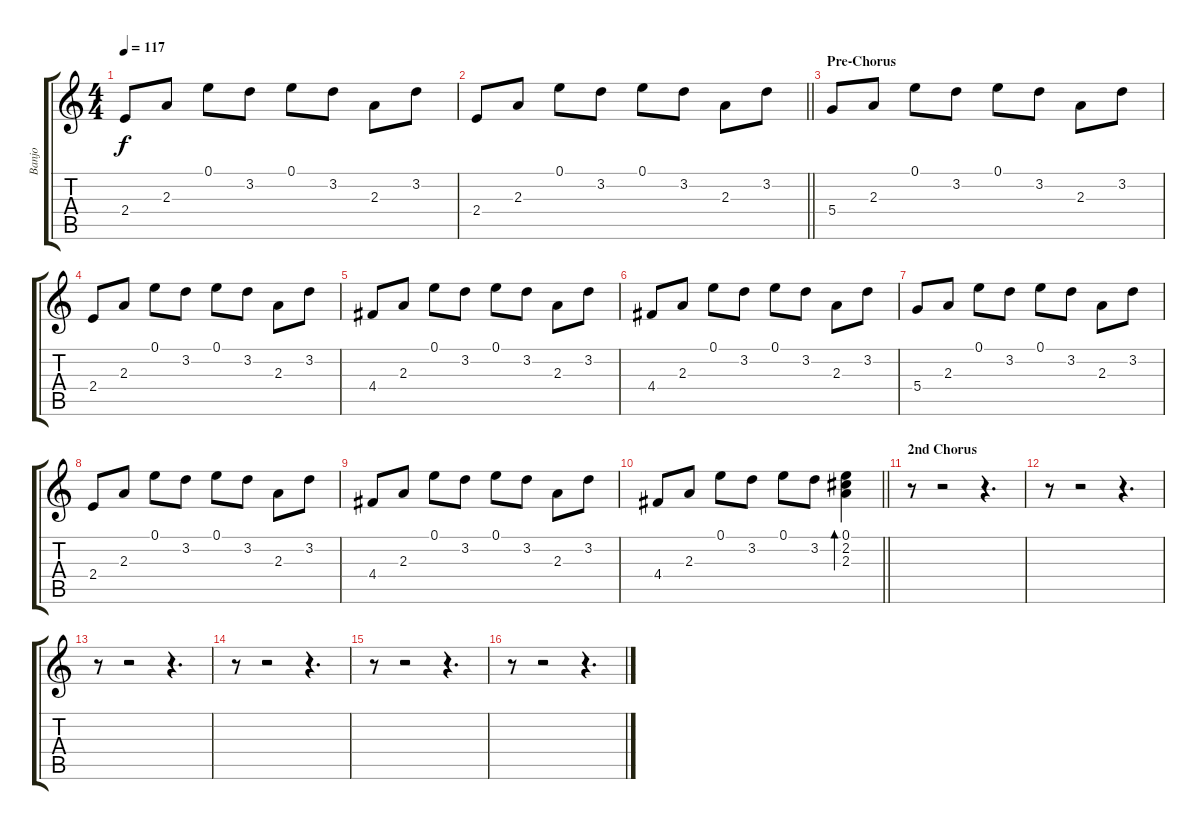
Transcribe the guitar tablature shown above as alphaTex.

\track ("Banjo" "Banjo") {instrument banjo}
\staff {score tabs}
\tuning (E4 B3 G3 D3 A2 E2) {hide}
\displaytranspose 12
\ts (4 4)
\tempo 117
\clef g2
\ks c
2.4.8{dy f} 2.3.8 0.1.8 3.2.8 0.1.8 3.2.8 2.3.8 3.2.8 |
\barLineRight lightlight
2.4.8 2.3.8 0.1.8 3.2.8 0.1.8 3.2.8 2.3.8 3.2.8 |
\section ("" "Pre-Chorus")
5.4.8{volume 4} 2.3.8 0.1.8 3.2.8 0.1.8 3.2.8 2.3.8 3.2.8 |
2.4.8 2.3.8 0.1.8 3.2.8 0.1.8 3.2.8 2.3.8 3.2.8 |
4.4.8 2.3.8 0.1.8 3.2.8 0.1.8 3.2.8 2.3.8 3.2.8 |
4.4.8 2.3.8 0.1.8 3.2.8 0.1.8 3.2.8 2.3.8 3.2.8 |
5.4.8 2.3.8 0.1.8 3.2.8 0.1.8 3.2.8 2.3.8 3.2.8 |
2.4.8 2.3.8 0.1.8 3.2.8 0.1.8 3.2.8 2.3.8 3.2.8 |
4.4.8 2.3.8 0.1.8 3.2.8 0.1.8 3.2.8 2.3.8 3.2.8 |
\barLineRight lightlight
4.4.8 2.3.8 0.1.8 3.2.8 0.1.8 3.2.8 (0.1 2.2 2.3).4{bd 120} |
\section ("" "2nd Chorus")
r.8 r.2 r.4{d} |
r.8 r.2 r.4{d} |
r.8 r.2 r.4{d} |
r.8 r.2 r.4{d} |
r.8 r.2 r.4{d} |
r.8 r.2 r.4{d}
